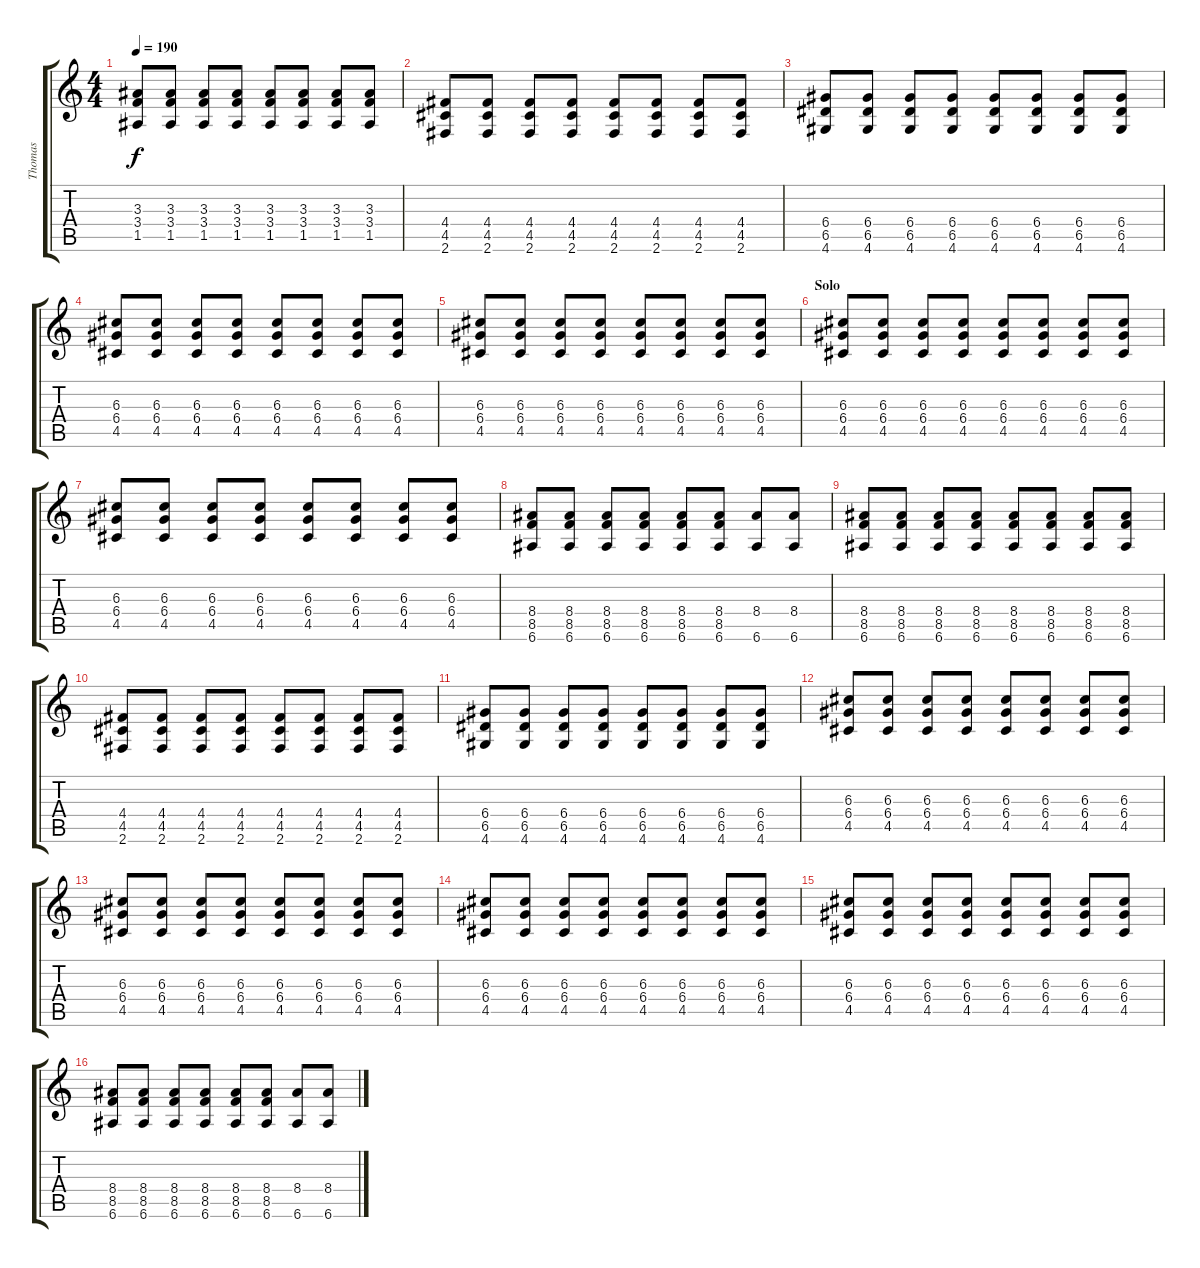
\track ("Thomas" "Thomas") {instrument overdrivenguitar}
\staff {score tabs}
\tuning (E4 B3 G3 D3 A2 E2) {hide}
\ts (4 4)
\tempo 190
\clef g2
\ks c
(3.3 3.4 1.5).8{dy f} (3.3 3.4 1.5).8 (3.3 3.4 1.5).8 (3.3 3.4 1.5).8 (3.3 3.4 1.5).8 (3.3 3.4 1.5).8 (3.3 3.4 1.5).8 (3.3 3.4 1.5).8 |
(4.4 4.5 2.6).8 (4.4 4.5 2.6).8 (4.4 4.5 2.6).8 (4.4 4.5 2.6).8 (4.4 4.5 2.6).8 (4.4 4.5 2.6).8 (4.4 4.5 2.6).8 (4.4 4.5 2.6).8 |
(6.4 6.5 4.6).8 (6.4 6.5 4.6).8 (6.4 6.5 4.6).8 (6.4 6.5 4.6).8 (6.4 6.5 4.6).8 (6.4 6.5 4.6).8 (6.4 6.5 4.6).8 (6.4 6.5 4.6).8 |
(6.3 6.4 4.5).8 (6.3 6.4 4.5).8 (6.3 6.4 4.5).8 (6.3 6.4 4.5).8 (6.3 6.4 4.5).8 (6.3 6.4 4.5).8 (6.3 6.4 4.5).8 (6.3 6.4 4.5).8 |
(6.3 6.4 4.5).8 (6.3 6.4 4.5).8 (6.3 6.4 4.5).8 (6.3 6.4 4.5).8 (6.3 6.4 4.5).8 (6.3 6.4 4.5).8 (6.3 6.4 4.5).8 (6.3 6.4 4.5).8 |
\section ("" "Solo")
(6.3 6.4 4.5).8 (6.3 6.4 4.5).8 (6.3 6.4 4.5).8 (6.3 6.4 4.5).8 (6.3 6.4 4.5).8 (6.3 6.4 4.5).8 (6.3 6.4 4.5).8 (6.3 6.4 4.5).8 |
(6.3 6.4 4.5).8 (6.3 6.4 4.5).8 (6.3 6.4 4.5).8 (6.3 6.4 4.5).8 (6.3 6.4 4.5).8 (6.3 6.4 4.5).8 (6.3 6.4 4.5).8 (6.3 6.4 4.5).8 |
(8.4 8.5 6.6).8 (8.4 8.5 6.6).8 (8.4 8.5 6.6).8 (8.4 8.5 6.6).8 (8.4 8.5 6.6).8 (8.4 8.5 6.6).8 (8.4 6.6).8 (8.4 6.6).8 |
(8.4 8.5 6.6).8 (8.4 8.5 6.6).8 (8.4 8.5 6.6).8 (8.4 8.5 6.6).8 (8.4 8.5 6.6).8 (8.4 8.5 6.6).8 (8.4 8.5 6.6).8 (8.4 8.5 6.6).8 |
(4.4 4.5 2.6).8 (4.4 4.5 2.6).8 (4.4 4.5 2.6).8 (4.4 4.5 2.6).8 (4.4 4.5 2.6).8 (4.4 4.5 2.6).8 (4.4 4.5 2.6).8 (4.4 4.5 2.6).8 |
(6.4 6.5 4.6).8 (6.4 6.5 4.6).8 (6.4 6.5 4.6).8 (6.4 6.5 4.6).8 (6.4 6.5 4.6).8 (6.4 6.5 4.6).8 (6.4 6.5 4.6).8 (6.4 6.5 4.6).8 |
(6.3 6.4 4.5).8 (6.3 6.4 4.5).8 (6.3 6.4 4.5).8 (6.3 6.4 4.5).8 (6.3 6.4 4.5).8 (6.3 6.4 4.5).8 (6.3 6.4 4.5).8 (6.3 6.4 4.5).8 |
(6.3 6.4 4.5).8 (6.3 6.4 4.5).8 (6.3 6.4 4.5).8 (6.3 6.4 4.5).8 (6.3 6.4 4.5).8 (6.3 6.4 4.5).8 (6.3 6.4 4.5).8 (6.3 6.4 4.5).8 |
(6.3 6.4 4.5).8 (6.3 6.4 4.5).8 (6.3 6.4 4.5).8 (6.3 6.4 4.5).8 (6.3 6.4 4.5).8 (6.3 6.4 4.5).8 (6.3 6.4 4.5).8 (6.3 6.4 4.5).8 |
(6.3 6.4 4.5).8 (6.3 6.4 4.5).8 (6.3 6.4 4.5).8 (6.3 6.4 4.5).8 (6.3 6.4 4.5).8 (6.3 6.4 4.5).8 (6.3 6.4 4.5).8 (6.3 6.4 4.5).8 |
(8.4 8.5 6.6).8 (8.4 8.5 6.6).8 (8.4 8.5 6.6).8 (8.4 8.5 6.6).8 (8.4 8.5 6.6).8 (8.4 8.5 6.6).8 (8.4 6.6).8 (8.4 6.6).8
